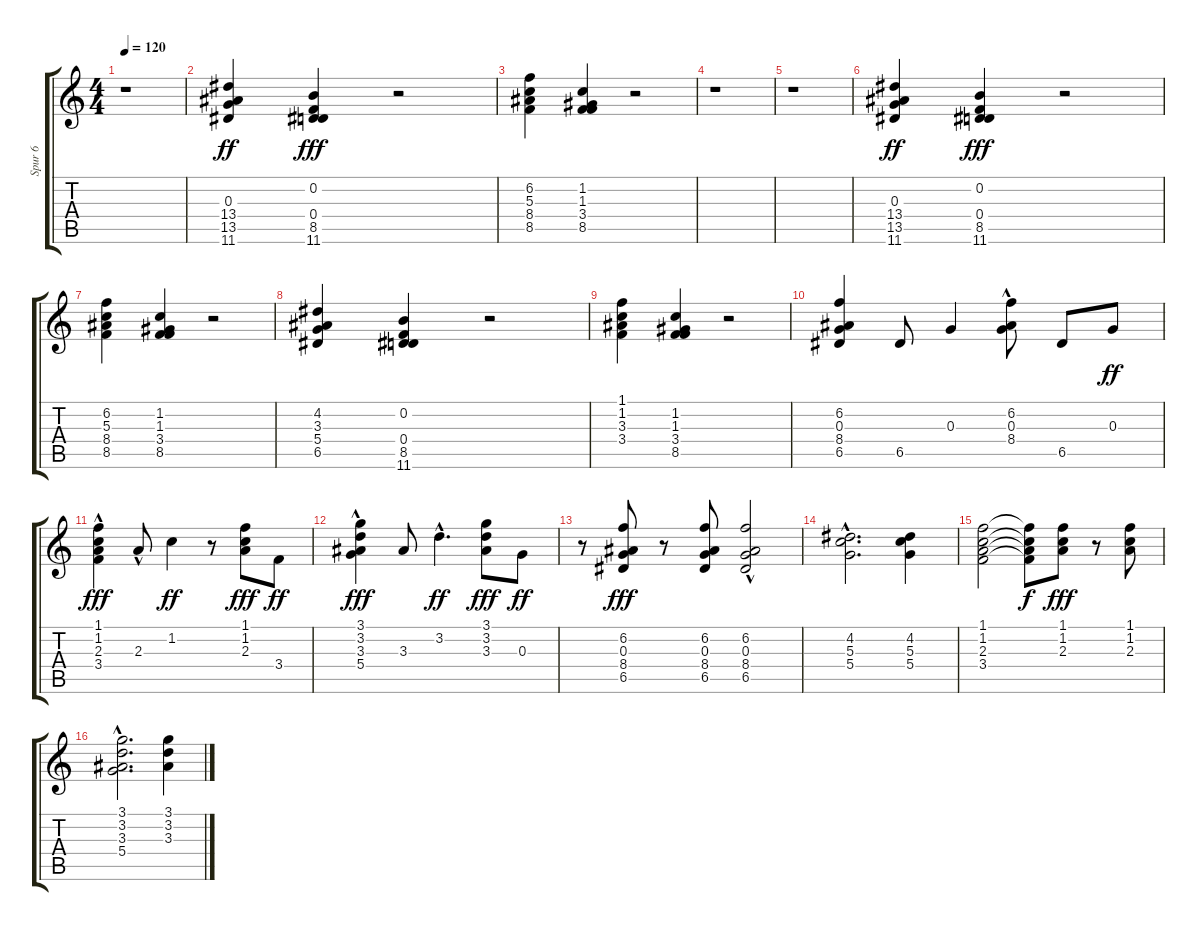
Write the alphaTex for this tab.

\track ("Spur 6" "Spur 6") {instrument acousticguitarsteel}
\staff {score tabs}
\tuning (E4 B3 G3 D3 A2 E2) {hide}
\ts (4 4)
\tempo 120
\clef g2
\ks c
r.1{dy fff} |
(0.3 13.4 13.5 11.6).4{dy ff} (0.2 0.4 8.5 11.6).4{dy fff} r.2 |
(6.2 5.3 8.4 8.5).4 (1.2 1.3 3.4 8.5).4 r.2 |
r.1 |
r.1 |
(0.3 13.4 13.5 11.6).4{dy ff} (0.2 0.4 8.5 11.6).4{dy fff} r.2 |
(6.2 5.3 8.4 8.5).4 (1.2 1.3 3.4 8.5).4 r.2 |
(4.2 3.3 5.4 6.5).4 (0.2 0.4 8.5 11.6).4 r.2 |
(1.1 1.2 3.3 3.4).4 (1.2 1.3 3.4 8.5).4 r.2 |
(6.2 0.3 8.4 6.5).4 6.5.8 0.3.4 (6.2{hac} 0.3 8.4{hac}).8 6.5.8 0.3.8{dy ff} |
(1.1 1.2{hac} 2.3 3.4{hac}).4{dy fff} 2.3{hac}.8 1.2.4{dy ff} r.8 (1.1 1.2 2.3).8{dy fff} 3.4.8{dy ff} |
(3.1{hac} 3.2{hac} 3.3 5.4{hac}).4{dy fff} 3.3.8 3.2{hac}.4{d dy ff} (3.1 3.2 3.3).8{dy fff} 0.3.8{dy ff} |
r.8 (6.2 0.3 8.4 6.5).8{dy fff} r.8 (6.2 0.3 8.4 6.5).8 (6.2{hac} 0.3{hac} 8.4{hac} 6.5).2 |
(4.2{hac} 5.3{hac} 5.4{hac}).2{d} (4.2 5.3 5.4).4 |
(1.1 1.2 2.3 3.4).2 (1.1{t} 1.2{t} 2.3{t} 3.4{t}).8{dy f} (1.1 1.2 2.3).8{dy fff} r.8 (1.1 1.2 2.3).8 |
(3.1{hac} 3.2{hac} 3.3{hac} 5.4).2{d} (3.1 3.2 3.3).4
